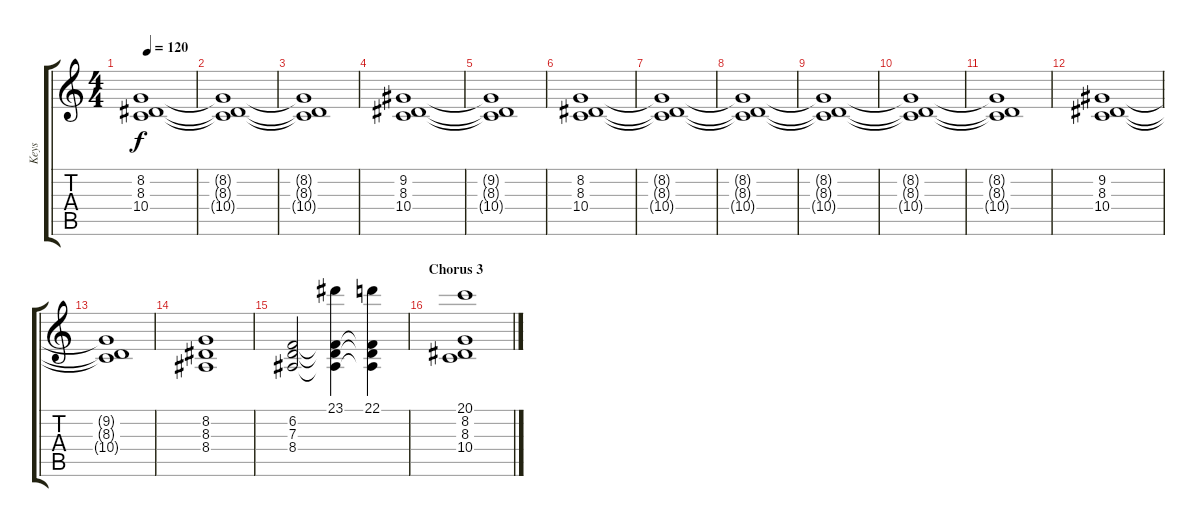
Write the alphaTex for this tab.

\track ("Keys" "Keys") {instrument stringensemble1}
\staff {score tabs}
\tuning (E4 B3 G3 D3 A2 C2) {hide}
\ts (4 4)
\tempo 120
\clef g2
\ks c
(8.2{t} 8.3{t} 10.4{t}).1{dy f} |
(8.2{t} 8.3{t} 10.4{t}).1 |
(8.2{t} 8.3{t} 10.4{t}).1 |
(9.2 8.3 10.4).1 |
(9.2{t} 8.3{t} 10.4{t}).1 |
(8.2 8.3 10.4).1 |
(8.2{t} 8.3{t} 10.4{t}).1 |
(8.2{t} 8.3{t} 10.4{t}).1 |
(8.2{t} 8.3{t} 10.4{t}).1 |
(8.2{t} 8.3{t} 10.4{t}).1 |
(8.2{t} 8.3{t} 10.4{t}).1 |
(9.2 8.3 10.4).1 |
(9.2{t} 8.3{t} 10.4{t}).1 |
(8.2 8.3 8.4).1 |
(6.2 7.3 8.4).2 (23.1 6.2{t} 7.3{t} 8.4{t}).4 (22.1 6.2{t} 7.3{t} 8.4{t}).4 |
\section ("" "Chorus 3")
(20.1 8.2 8.3 10.4).1
